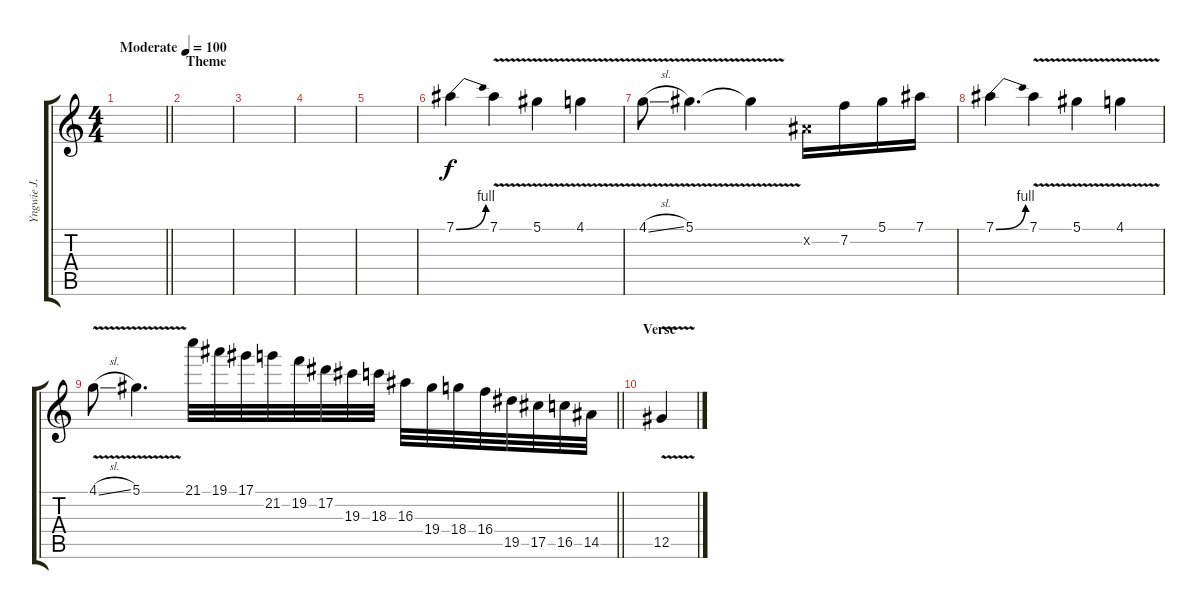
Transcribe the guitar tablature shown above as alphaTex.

\track ("Yngwie J. Malmsteen" "Yngwie J. ") {instrument overdrivenguitar}
\staff {score tabs}
\tuning (Eb4 Bb3 Gb3 Db3 Ab2 Eb2) {hide}
\ts (4 4)
\tempo (100 "Moderate")
\clef g2
\barLineRight lightlight
\ks c
|
\section ("" "Theme")
|
|
|
|
7.1{be (bend 0 0 60 4)}.4 7.1{v}.4 5.1{v}.4 4.1{v}.4 |
4.1{v sl}.8 5.1{v}.4{d} 5.1{t}.4 0.2{x}.16 7.2.16 5.1.16 7.1.16 |
7.1{be (bend 0 0 60 4)}.4 7.1{v}.4 5.1{v}.4 4.1{v}.4 |
\barLineRight lightlight
4.1{v sl}.8 5.1{v}.4{d} 21.1.32 19.1.32 17.1.32 21.2.32 19.2.32 17.2.32 19.3.32 18.3.32 16.3.32 19.4.32 18.4.32 16.4.32 19.5.32 17.5.32 16.5.32 14.5.32 |
\section ("" "Verse")
12.5{v}.4
